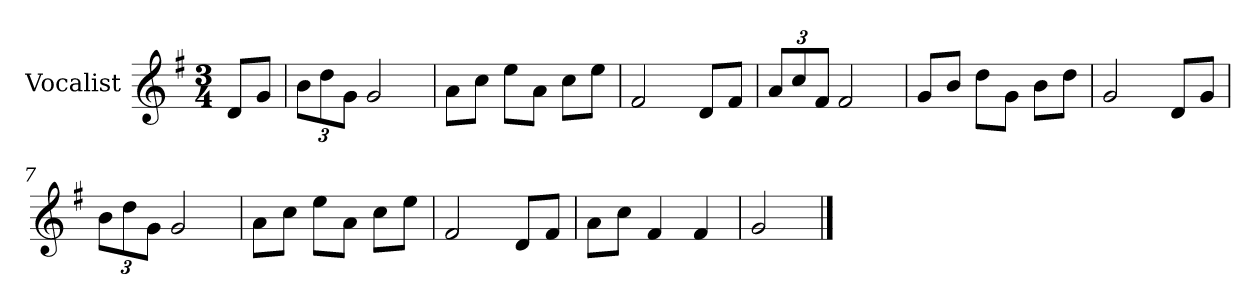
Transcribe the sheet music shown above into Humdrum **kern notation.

**kern
*part1
*staff1
*I"Vocalist
*k[f#]
*G:
*M3/4
=
8dL
8gJ
=1
12bL
12dd
12gJ
2g
=2
8aL
8ccJ
8eeL
8aJ
8ccL
8eeJ
=3
2f#
8dL
8f#J
=4
12aL
12cc
12f#J
2f#
=5
8gL
8bJ
8ddL
8gJ
8bL
8ddJ
=6
2g
8dL
8gJ
=7
12bL
12dd
12gJ
2g
=8
8aL
8ccJ
8eeL
8aJ
8ccL
8eeJ
=9
2f#
8dL
8f#J
=10
8aL
8ccJ
4f#
4f#
=11
2g
==
*-
